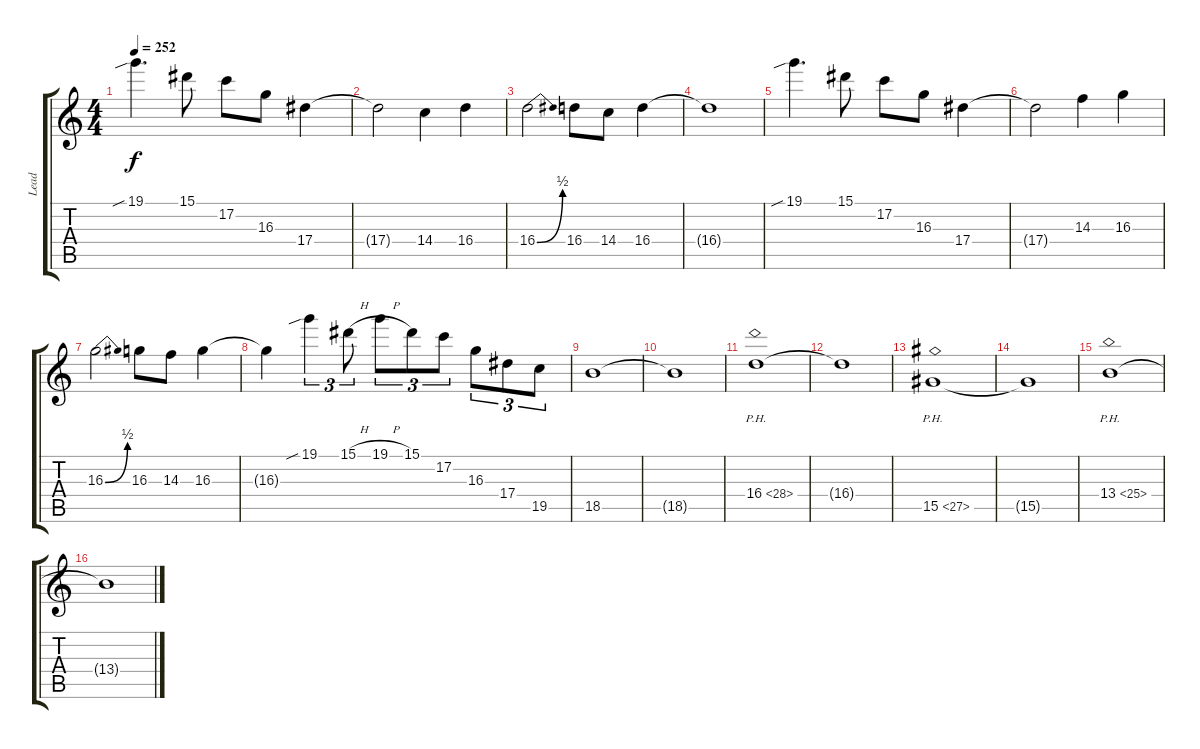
\track ("Lead" "Lead") {instrument overdrivenguitar}
\staff {score tabs}
\tuning (C4 G3 Eb3 Bb2 F2 C2) {hide}
\ts (4 4)
\tempo 252
\clef g2
\ks c
19.1{sib}.4{d dy f} 15.1.8 17.2.8 16.3.8 17.4.4 |
17.4{t}.2 14.4.4 16.4.4 |
16.4{be (bend 0 0 60 2)}.2 16.4.8 14.4.8 16.4.4 |
16.4{t}.1 |
19.1{sib}.4{d} 15.1.8 17.2.8 16.3.8 17.4.4 |
17.4{t}.2 14.3.4 16.3.4 |
16.3{be (bend 0 0 60 2)}.2 16.3.8 14.3.8 16.3.4 |
16.3{t}.4 19.1{sib}.4{tu (3 2)} 15.1{h}.8{tu (3 2)} 19.1{h}.8{tu (3 2)} 15.1.8{tu (3 2)} 17.2.8{tu (3 2)} 16.3.8{tu (3 2)} 17.4.8{tu (3 2)} 19.5.8{tu (3 2)} |
18.5.1 |
18.5{t}.1 |
16.4{ph 12}.1 |
16.4{t}.1 |
15.5{ph 12}.1 |
15.5{t}.1 |
13.4{ph 12}.1 |
13.4{t}.1
